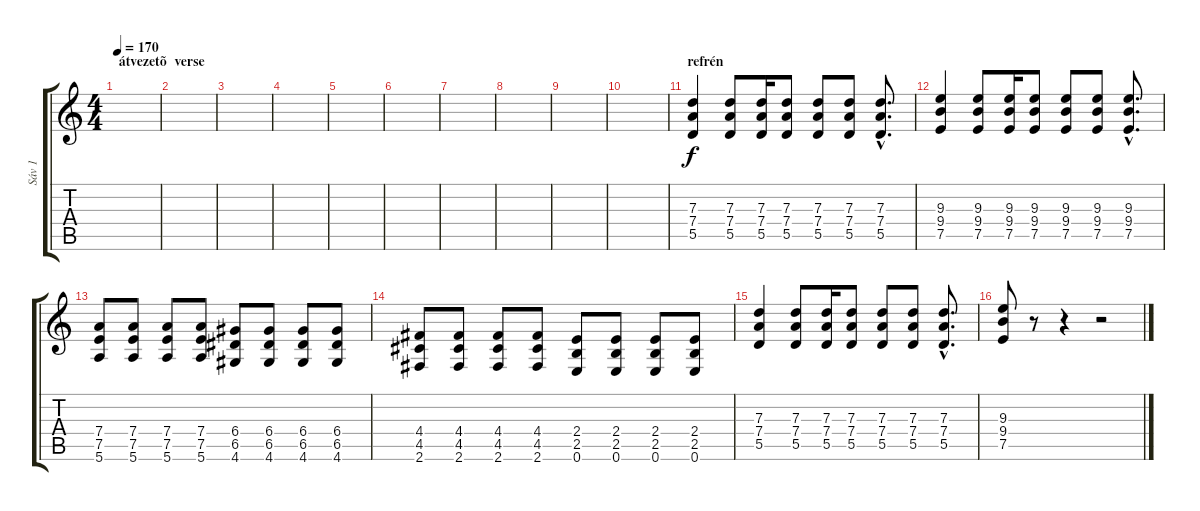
\track ("Sáv 1" "Sáv 1") {instrument distortionguitar}
\staff {score tabs}
\tuning (E4 B3 G3 D3 A2 E2) {hide}
\ts (4 4)
\section ("" "átvezetõ")
\tempo 170
\clef g2
\ks c
|
\section ("" "verse")
|
|
|
|
|
|
|
|
|
\section ("" "refrén")
(7.3 7.4 5.5).4 (7.3 7.4 5.5).8 (7.3 7.4 5.5).16 (7.3 7.4 5.5).8 (7.3 7.4 5.5).8 (7.3 7.4 5.5).8 (7.3{hac} 7.4{hac} 5.5{hac}).8{d} |
(9.3 9.4 7.5).4 (9.3 9.4 7.5).8 (9.3 9.4 7.5).16 (9.3 9.4 7.5).8 (9.3 9.4 7.5).8 (9.3 9.4 7.5).8 (9.3{hac} 9.4{hac} 7.5{hac}).8{d} |
(7.4 7.5 5.6).8 (7.4 7.5 5.6).8 (7.4 7.5 5.6).8 (7.4 7.5 5.6).8 (6.4 6.5 4.6).8 (6.4 6.5 4.6).8 (6.4 6.5 4.6).8 (6.4 6.5 4.6).8 |
(4.4 4.5 2.6).8 (4.4 4.5 2.6).8 (4.4 4.5 2.6).8 (4.4 4.5 2.6).8 (2.4 2.5 0.6).8 (2.4 2.5 0.6).8 (2.4 2.5 0.6).8 (2.4 2.5 0.6).8 |
(7.3 7.4 5.5).4 (7.3 7.4 5.5).8 (7.3 7.4 5.5).16 (7.3 7.4 5.5).8 (7.3 7.4 5.5).8 (7.3 7.4 5.5).8 (7.3{hac} 7.4{hac} 5.5{hac}).8{d} |
(9.3 9.4 7.5).8 r.8 r.4 r.2
